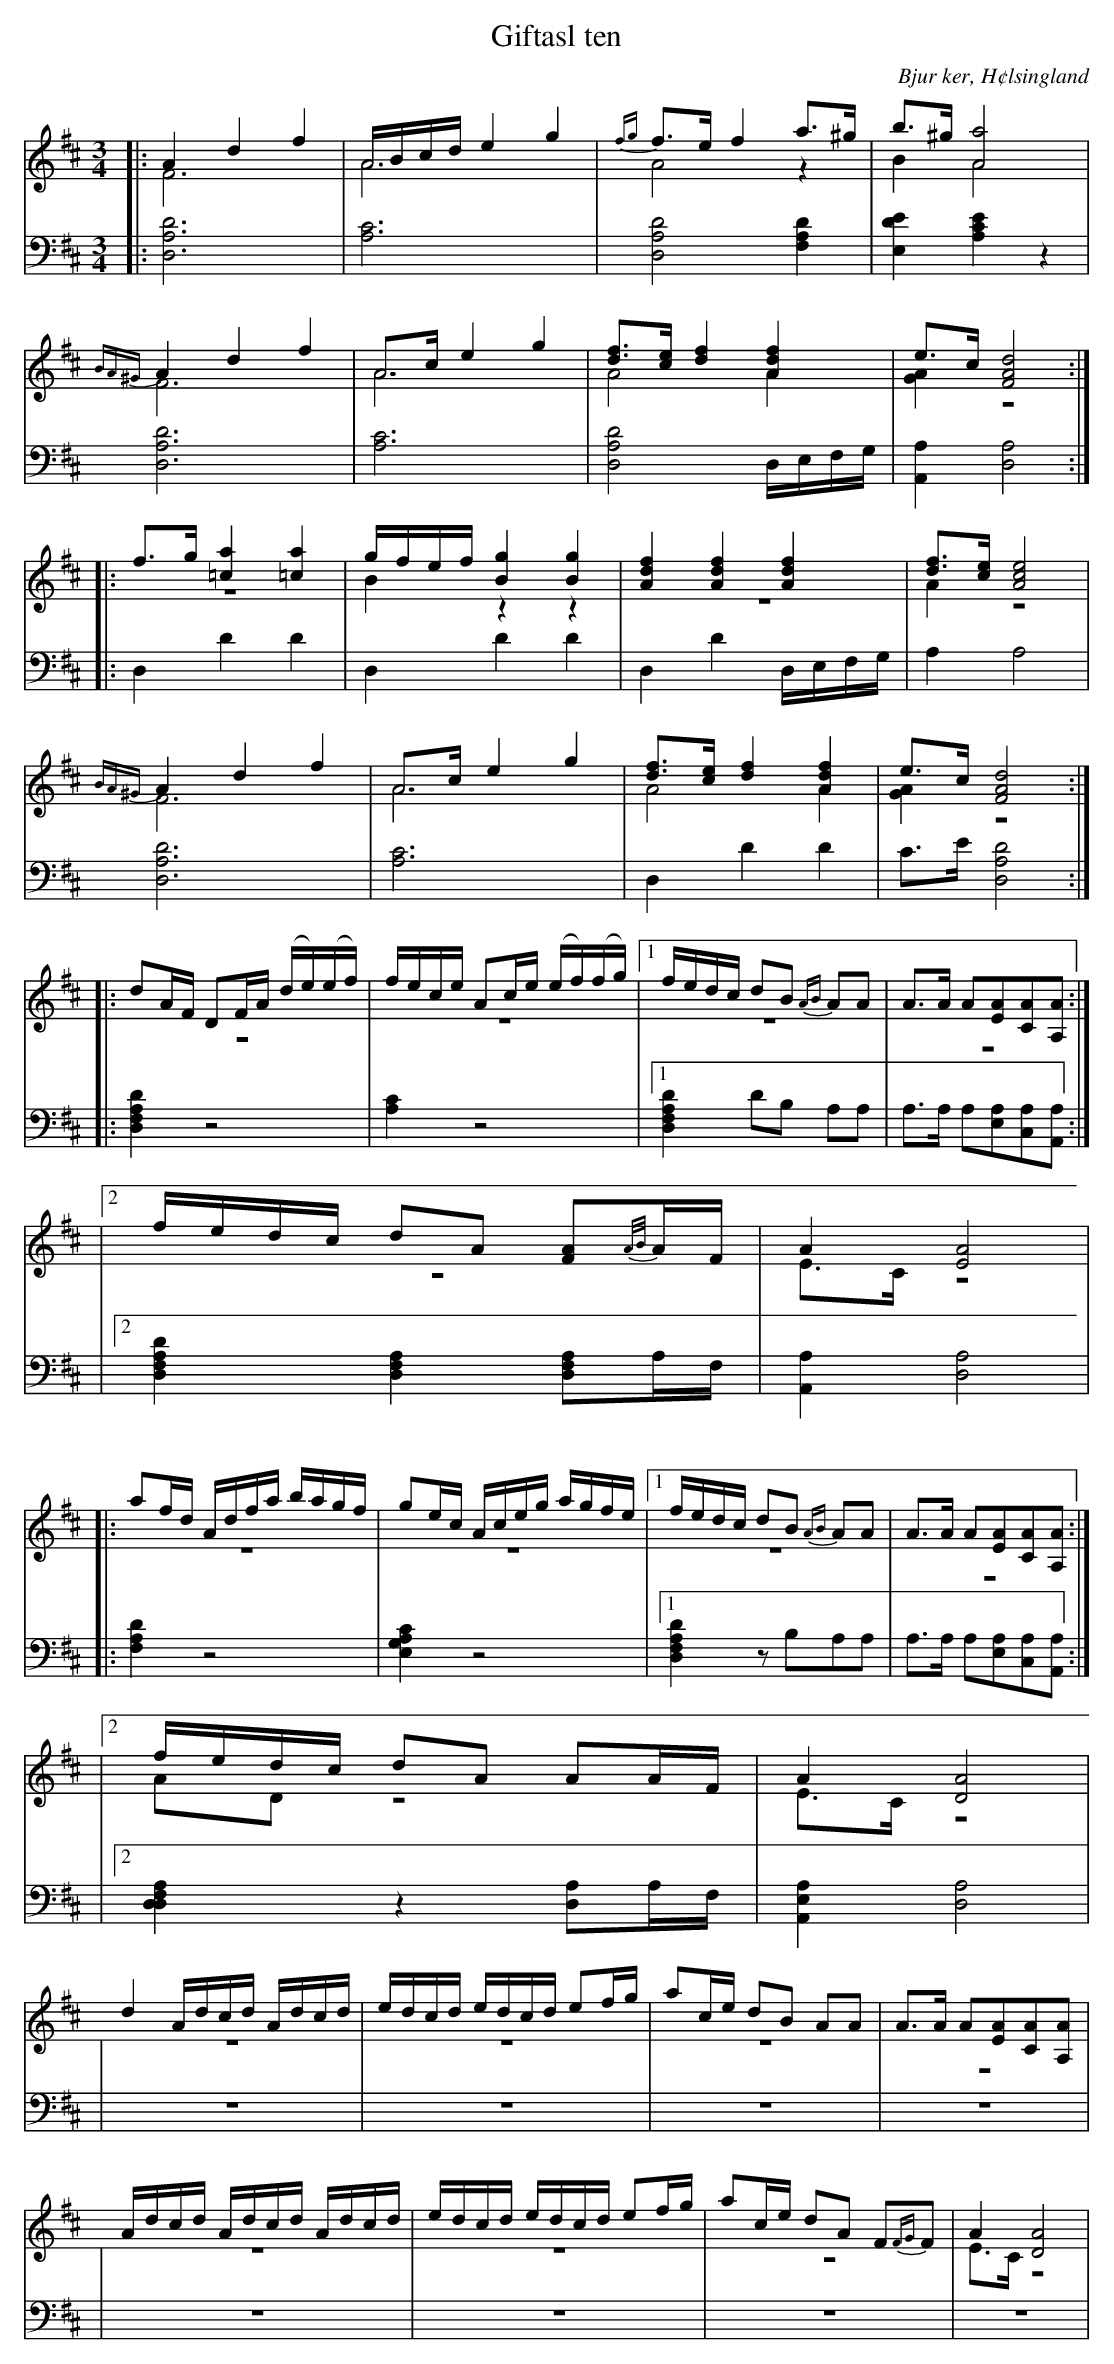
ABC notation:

X:1
T: Giftasl ten
O: Bjur ker, H¢lsingland
M: 3/4
L: 1/8
K: D
V:1
V:2 merge
V:3
V:1
|: A2 d2 f2|A/B/c/d/ e2 g2|{fg}f>e f2 a>^g |b>^g [A4a4]|
 {BA^G}A2 d2 f2|A>c e2 g2|[df]>[ce] [d2f2] [A2d2f2]| e>c [F4A4d4]:|
|:f>g [=c2a2] [=c2a2]|g/f/e/f/ [B2g2] [B2g2]|[A2d2f2] [A2d2f2] [A2d2f2] |[df]>[ce] [A4c4e4]|
{BA^G}A2 d2 f2|A>c e2 g2|[df]>[ce] [d2f2] [A2d2f2]| e>c [F4A4d4]:|
|:dA/F/ DF/A/ (d/e/)(e/f/)|f/e/c/e/ Ac/e/ (e/f/)(f/g/)|1 f/e/d/c/ dB {AB}AA|A>A A[EA][CA][A,A]:|
|2 f/e/d/c/ dA [FA]{A/B/}A/F/|A2 [E4A4]|
|:af/d/ A/d/f/a/ b/a/g/f/|ge/c/ A/c/e/g/ a/g/f/e/|1 f/e/d/c/ dB {AB}AA|A>A A[EA][CA][A,A]:|
|2 f/e/d/c/ dA AA/F/| A2 [D4A4]|
d2 A/d/c/d/ A/d/c/d/|e/d/c/d/ e/d/c/d/ ef/g/|ac/e/ dB AA|A>A A[EA][CA][A,A]|
A/d/c/d/ A/d/c/d/ A/d/c/d/|e/d/c/d/ e/d/c/d/ ef/g/| ac/e/ dA F{FG}F|A2 [D4A4]|
V:2
|: F6| A6|A4 z2|B2 A4|
F6| A6|A4 A2|[G2A2] z4:|
|:z6|B2 z2 z2|z6|A2 z4|
F6|A6|A4 A2|[G2A2] z4:|
|:z6|z6|1 z6|z6:|
|2 z6|E>C z4|
|:z6|z6|1 z6|z6:|
|2 AD z4|E>C z4|
|z6|z6|z6|z6|
|z6|z6|z6|E>C z4|
V:4 clef bass
|: [D,6A,6D6]| [A,6C6]|[D,4A,4D4] [F,2A,2D2]|[E,2D2E2] [A,2C2E2] z2|
[D,6A,6D6]| [A,6C6]|[D,4A,4D4] D,/E,/F,/G,/|[A,,2A,2] [D,4A,4] :|
|:D,2 D2 D2|D,2 D2 D2|D,2 D2 D,/E,/F,/G,/|A,2 A,4|
[D,6A,6D6]|[A,6C6]| D,2 D2 D2|C>E [D,4A,4D4] :|
|:[D,2F,2A,2D2] z4|[A,2C2] z4|1 [D,2F,2A,2D2] DB, A,A,|A,>A, A,[E,A,][C,A,][A,,A,]:|
|2 [D,2F,2A,2D2] [D,2F,2A,2] [D,F,A,]A,/F,/ |[A,,2A,2] [D,4A,4]|
|:[F,2A,2D2] z4|[E,2G,2A,2C2] z4|1 [D,2F,2A,2D2] z B,A,A,|A,>A, A,[E,A,][C,A,][A,,A,]:|
|2 [D,2F,2A,2D,2] z2 [D,A,]A,/F,/| [A,,2E,2A,2] [D,4A,4]|
|z6|z6|z6|z6|
|z6|z6|z6|z6|
